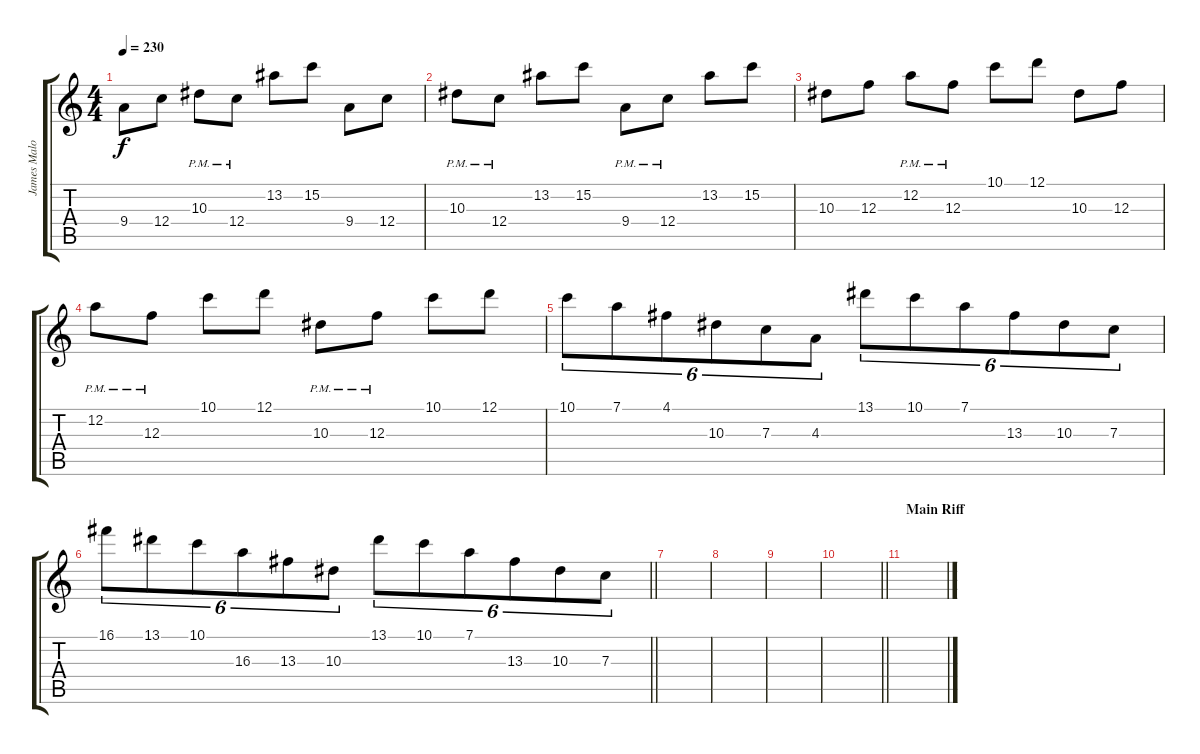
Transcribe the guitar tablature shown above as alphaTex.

\track ("James Malone Lead" "James Malo") {instrument distortionguitar}
\staff {score tabs}
\tuning (D4 A3 F3 C3 G2 D2) {hide}
\ts (4 4)
\tempo 230
\clef g2
\ks c
9.4.8{dy f} 12.4.8 10.3{pm}.8 12.4{pm}.8 13.2.8 15.2.8 9.4.8 12.4.8 |
10.3{pm}.8 12.4{pm}.8 13.2.8 15.2.8 9.4{pm}.8 12.4{pm}.8 13.2.8 15.2.8 |
10.3.8 12.3.8 12.2{pm}.8 12.3{pm}.8 10.1.8 12.1.8 10.3.8 12.3.8 |
12.2{pm}.8 12.3{pm}.8 10.1.8 12.1.8 10.3{pm}.8 12.3{pm}.8 10.1.8 12.1.8 |
10.1.8{tu (6 4)} 7.1.8{tu (6 4)} 4.1.8{tu (6 4)} 10.3.8{tu (6 4)} 7.3.8{tu (6 4)} 4.3.8{tu (6 4)} 13.1.8{tu (6 4)} 10.1.8{tu (6 4)} 7.1.8{tu (6 4)} 13.3.8{tu (6 4)} 10.3.8{tu (6 4)} 7.3.8{tu (6 4)} |
\barLineRight lightlight
16.1.8{tu (6 4)} 13.1.8{tu (6 4)} 10.1.8{tu (6 4)} 16.3.8{tu (6 4)} 13.3.8{tu (6 4)} 10.3.8{tu (6 4)} 13.1.8{tu (6 4)} 10.1.8{tu (6 4)} 7.1.8{tu (6 4)} 13.3.8{tu (6 4)} 10.3.8{tu (6 4)} 7.3.8{tu (6 4)} |
|
|
|
\barLineRight lightlight
|
\section ("" "Main Riff")
